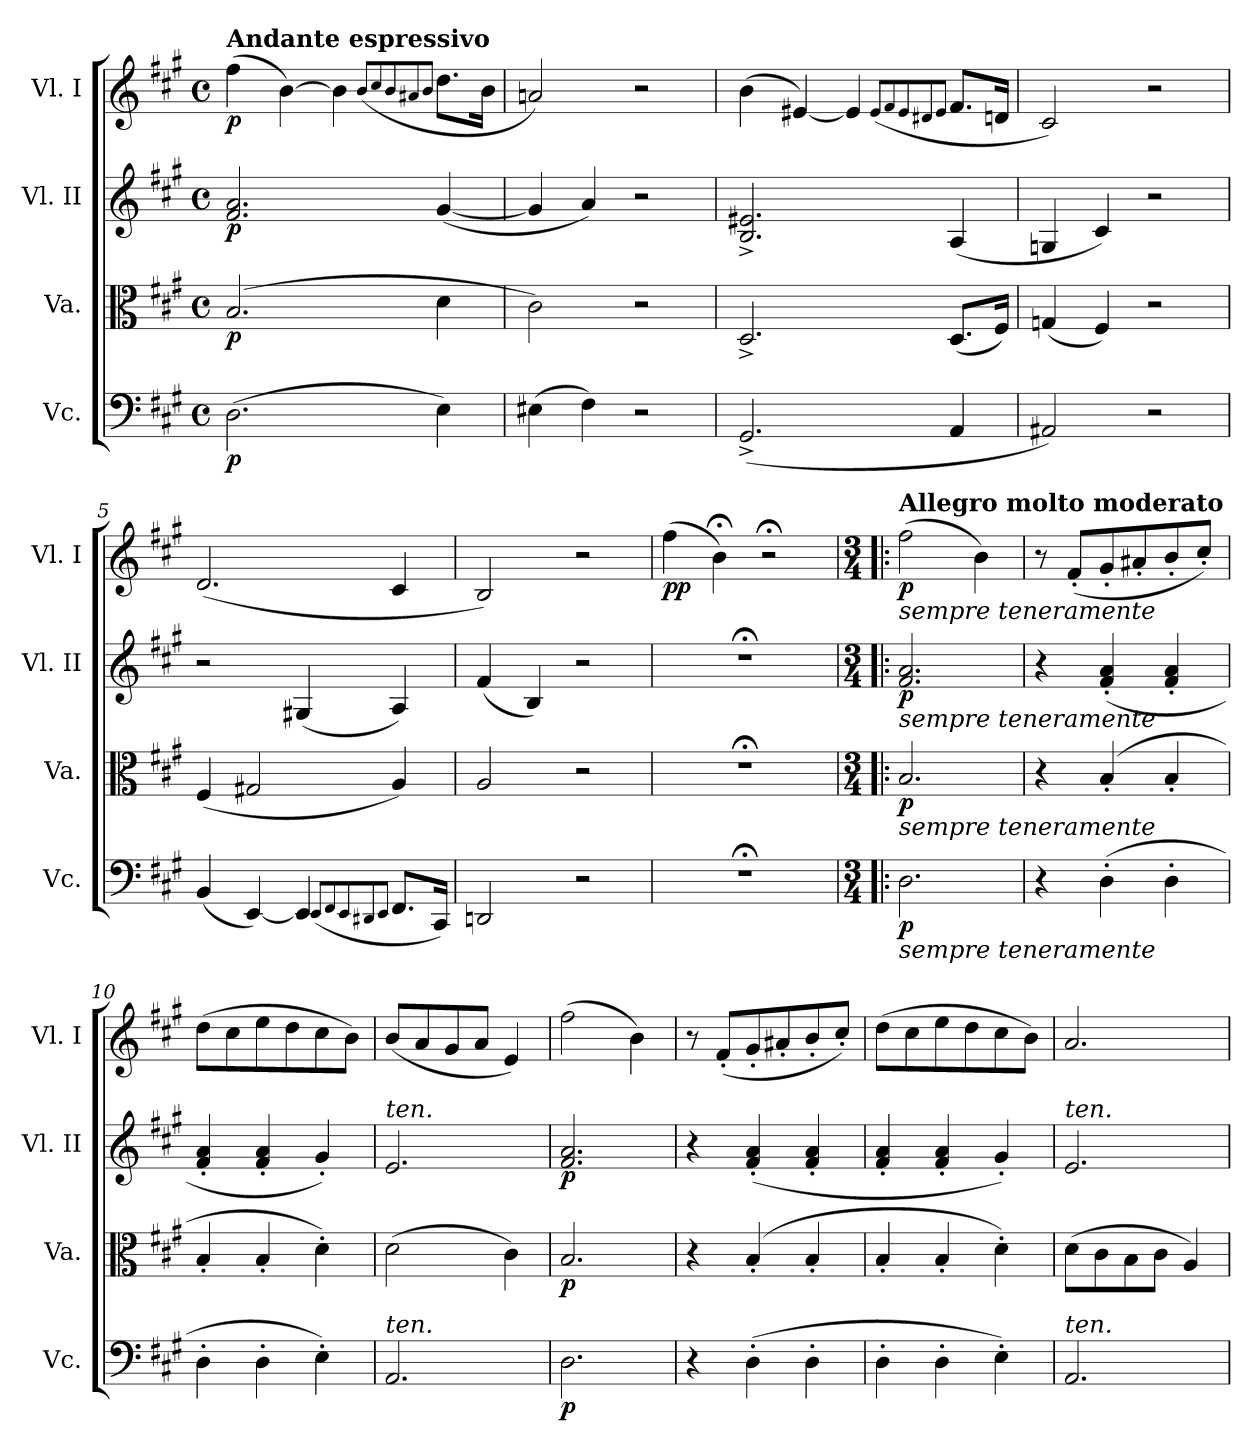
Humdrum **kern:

**kern	**dynam	**kern	**dynam	**kern	**dynam	**kern	**dynam
*part4	*part4	*part3	*part3	*part2	*part2	*part1	*part1
*staff4	*staff4	*staff3	*staff3	*staff2	*staff2	*staff1	*staff1
*I"Vc.	*	*I"Va.	*	*I"Vl. II	*	*I"Vl. I	*
*I'Vc.	*	*I'Va.	*	*I'Vl. II	*	*I'Vl. I	*
*clefF4	*	*clefC3	*	*clefG2	*	*clefG2	*
*k[f#c#g#]	*	*k[f#c#g#]	*	*k[f#c#g#]	*	*k[f#c#g#]	*
*A:	*	*A:	*	*A:	*	*A:	*
*M4/4	*	*M4/4	*	*M4/4	*	*M4/4	*
*met(c)	*	*met(c)	*	*met(c)	*	*met(c)	*
=1	=1	=1	=1	=1	=1	=1	=1
!	!	!	!	!	!	!LO:TX:a:B:t=Andante espressivo	!
!	!LO:DY:b	!	!LO:DY:b	!	!LO:DY:b	!	!LO:DY:b
(>2.D\	p	(>2.B/	p	2.f#/ 2.a/	p	(>4ff#\	p
.	.	.	.	.	.	[4b\)	.
.	.	.	.	.	.	4b\]	.
.	.	.	.	.	.	(>8qqb/L	.
.	.	.	.	.	.	8qqcc#/	.
.	.	.	.	.	.	8qqb/	.
.	.	.	.	.	.	8qqa#X/	.
.	.	.	.	.	.	8qqb/J	.
4E\)	.	4d\	.	(<[4g#/	.	8.dd\L	.
.	.	.	.	.	.	16b\Jk	.
=2	=2	=2	=2	=2	=2	=2	=2
(>4E#X\	.	2c#\)	.	4g#/]	.	2an/)	.
4F#\)	.	.	.	4a/)	.	.	.
2r	.	2r	.	2r	.	2r	.
=3	=3	=3	=3	=3	=3	=3	=3
(<2.GG#^/	.	2.D^/	.	2.B^/ 2.e#X^/	.	(>4b\	.
.	.	.	.	.	.	[4e#X/)	.
.	.	.	.	.	.	4e#/]	.
.	.	.	.	.	.	(<8qqe#/L	.
.	.	.	.	.	.	8qqf#/	.
.	.	.	.	.	.	8qqe#/	.
.	.	.	.	.	.	8qqd#X/	.
.	.	.	.	.	.	8qqe#/J	.
4AA/	.	(<8.D/L	.	(<4A/	.	8.f#/L	.
.	.	16F#/Jk)	.	.	.	16dn/Jk	.
=4	=4	=4	=4	=4	=4	=4	=4
2AA#X/)	.	(<4Gn/	.	4Gn/	.	2c#/)	.
.	.	4F#/)	.	4c#/)	.	.	.
2r	.	2r	.	2r	.	2r	.
=5	=5	=5	=5	=5	=5	=5	=5
(<4BB/	.	(<4F#/	.	2r	.	(<2.d/	.
[4EE/)	.	2G#X/	.	.	.	.	.
4EE/]	.	.	.	(<4G#X/	.	.	.
(<8qqEE/L	.	.	.	.	.	.	.
8qqFF#/	.	.	.	.	.	.	.
8qqEE/	.	.	.	.	.	.	.
8qqDD#X/	.	.	.	.	.	.	.
8qqEE/J	.	.	.	.	.	.	.
8.FF#/L	.	4A/)	.	4A/)	.	4c#/	.
16CC#/Jk)	.	.	.	.	.	.	.
=6	=6	=6	=6	=6	=6	=6	=6
2DDn/	.	2A/	.	(<4f#/	.	2B/)	.
.	.	.	.	4B/)	.	.	.
2r	.	2r	.	2r	.	2r	.
=7	=7	=7	=7	=7	=7	=7	=7
!	!	!	!	!	!	!	!LO:DY:b
1r;<	.	1r;<	.	1r;<	.	(>4ff#\	pp
.	.	.	.	.	.	4b;<\)	.
.	.	.	.	.	.	2r;<	.
!!LO:LB:g=z
=8!|:	=8!|:	=8!|:	=8!|:	=8!|:	=8!|:	=8!|:	=8!|:
*M3/4	*	*M3/4	*	*M3/4	*	*M3/4	*
!	!	!	!	!	!	!LO:TX:b:i:t=sempre teneramente	!
!	!	!	!	!	!	!LO:TX:a:B:t=Allegro molto moderato	!
!	!	!	!	!LO:TX:b:i:t=sempre teneramente	!	!	!
!	!	!LO:TX:b:i:t=sempre teneramente	!	!	!	!	!
!LO:TX:b:i:t=sempre teneramente	!	!	!	!	!	!	!
!	!LO:DY:b	!	!LO:DY:b	!	!LO:DY:b	!	!LO:DY:b
2.D\	p	2.B/	p	2.f#/ 2.a/	p	(>2ff#\	p
.	.	.	.	.	.	4b\)	.
=9	=9	=9	=9	=9	=9	=9	=9
4r	.	4r	.	4r	.	8r	.
.	.	.	.	.	.	(<8f#'/L	.
(>4D'\	.	(>4B'/	.	(<4f#'/ 4a'/	.	8g#'/	.
.	.	.	.	.	.	8a#X'/	.
4D'\	.	4B'/	.	4f#'/ 4a'/	.	8b'/	.
.	.	.	.	.	.	8cc#'/J)	.
=10	=10	=10	=10	=10	=10	=10	=10
4D'\	.	4B'/	.	4f#'/ 4a'/	.	(>8dd\L	.
.	.	.	.	.	.	8cc#\	.
4D'\	.	4B'/	.	4f#'/ 4a'/	.	8ee\	.
.	.	.	.	.	.	8dd\	.
4E'\)	.	4d'\)	.	4g#'/)	.	8cc#\	.
.	.	.	.	.	.	8b\J)	.
=11	=11	=11	=11	=11	=11	=11	=11
!	!	!	!	!LO:TX:a:i:t=ten.	!	!	!
!LO:TX:a:i:t=ten.	!	!	!	!	!	!	!
2.AA/	.	(>2d\	.	2.e/	.	(<8b/L	.
.	.	.	.	.	.	8a/	.
.	.	.	.	.	.	8g#/	.
.	.	.	.	.	.	8a/J	.
.	.	4c#\)	.	.	.	4e/)	.
=12	=12	=12	=12	=12	=12	=12	=12
!	!LO:DY:b	!	!LO:DY:b	!	!LO:DY:b	!	!
2.D\	p	2.B/	p	2.f#/ 2.a/	p	(>2ff#\	.
.	.	.	.	.	.	4b\)	.
=13	=13	=13	=13	=13	=13	=13	=13
4r	.	4r	.	4r	.	8r	.
.	.	.	.	.	.	(<8f#'/L	.
(>4D'\	.	(>4B'/	.	(<4f#'/ 4a'/	.	8g#'/	.
.	.	.	.	.	.	8a#X'/	.
4D'\	.	4B'/	.	4f#'/ 4a'/	.	8b'/	.
.	.	.	.	.	.	8cc#'/J)	.
=14	=14	=14	=14	=14	=14	=14	=14
4D'\	.	4B'/	.	4f#'/ 4a'/	.	(>8dd\L	.
.	.	.	.	.	.	8cc#\	.
4D'\	.	4B'/	.	4f#'/ 4a'/	.	8ee\	.
.	.	.	.	.	.	8dd\	.
4E'\)	.	4d'\)	.	4g#'/)	.	8cc#\	.
.	.	.	.	.	.	8b\J)	.
=15	=15	=15	=15	=15	=15	=15	=15
!	!	!	!	!LO:TX:a:i:t=ten.	!	!	!
!LO:TX:a:i:t=ten.	!	!	!	!	!	!	!
2.AA/	.	(>8d\L	.	2.e/	.	2.a/	.
.	.	8c#\	.	.	.	.	.
.	.	8B\	.	.	.	.	.
.	.	8c#\J	.	.	.	.	.
.	.	4A/)	.	.	.	.	.
=	=	=	=	=	=	=	=
*-	*-	*-	*-	*-	*-	*-	*-
